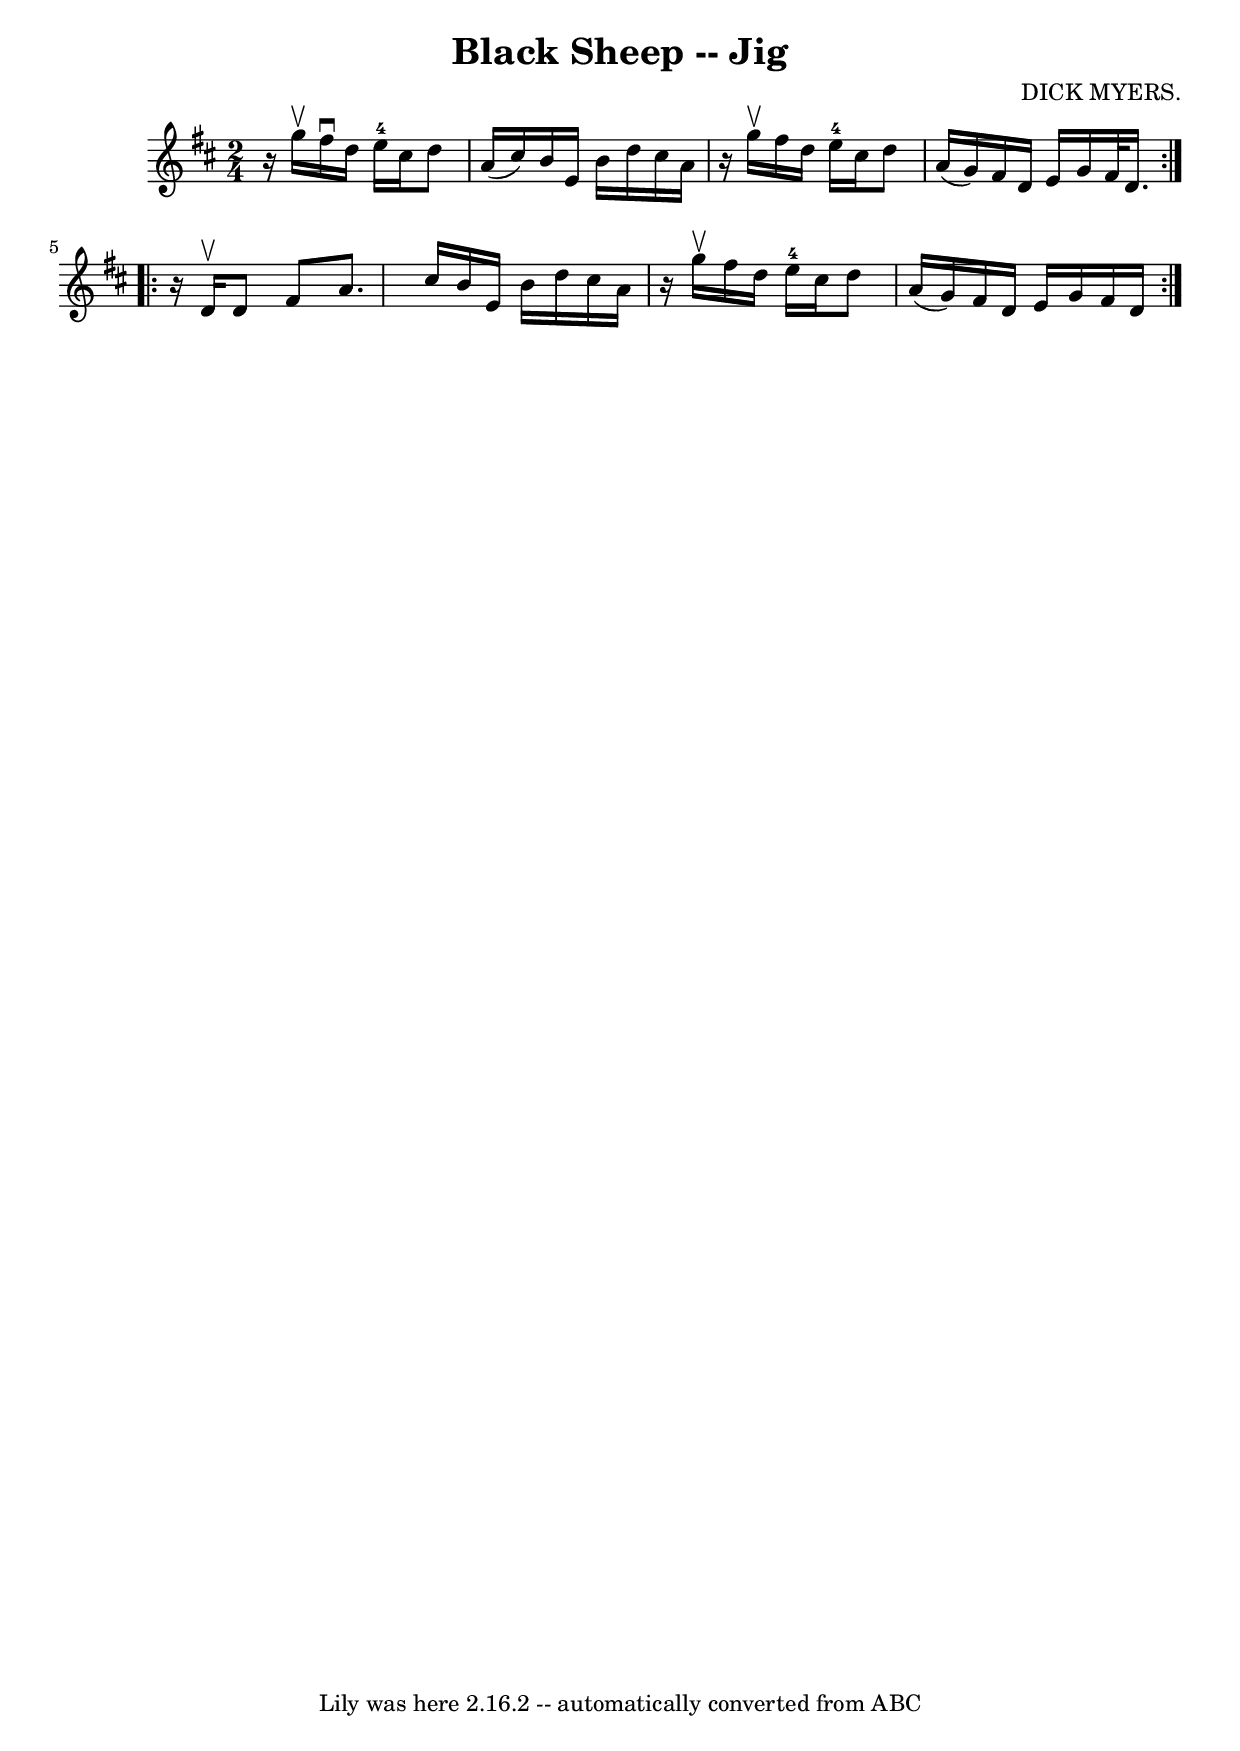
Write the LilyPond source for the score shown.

\version "2.16.2"
\include "Mammoth.ily"
\header {
  %% book = "Ryan's Mammoth Collection"
 composer = "DICK MYERS."
 crossRefNumber = "1"
 footnotes = "\\\\112 630"
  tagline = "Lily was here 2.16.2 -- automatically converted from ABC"
  title = "Black Sheep -- Jig"

}
voicedefault =  {



  \repeat volta 2 {

    \time 2/4 
    \key d \major     r16 g''16^\upbow  |
 fis''16^\downbow d''16 e''16-4 cis''16 d''8 a'16 (cis''16)    |
 b'16 e'16 b'16 d''16 cis''16 a'16    r16 g''16^\upbow    |
 fis''16 d''16 e''16-4 cis''16 d''8 a'16 (g'16)     |
 fis'16 d'16 e'16 g'16 fis'32 d'16.  
  }     

  \repeat volta 2 {     r16 d'16^\upbow  |
 d'8 fis'8 a'8. cis''16     |
 b'16 e'16 b'16 d''16 cis''16 a'16    r16 g''16^\upbow    |
 fis''16 d''16 e''16-4 cis''16 d''8 a'16 (g'16)    |
 fis'16 d'16 e'16 g'16 fis'16 d'16 
    
  }   

}

\score{
  <<

    \context Staff="default"
    {
      \voicedefault 
      
    }

  >>
  \layout {
    
  }
  \midi {
  }

}
